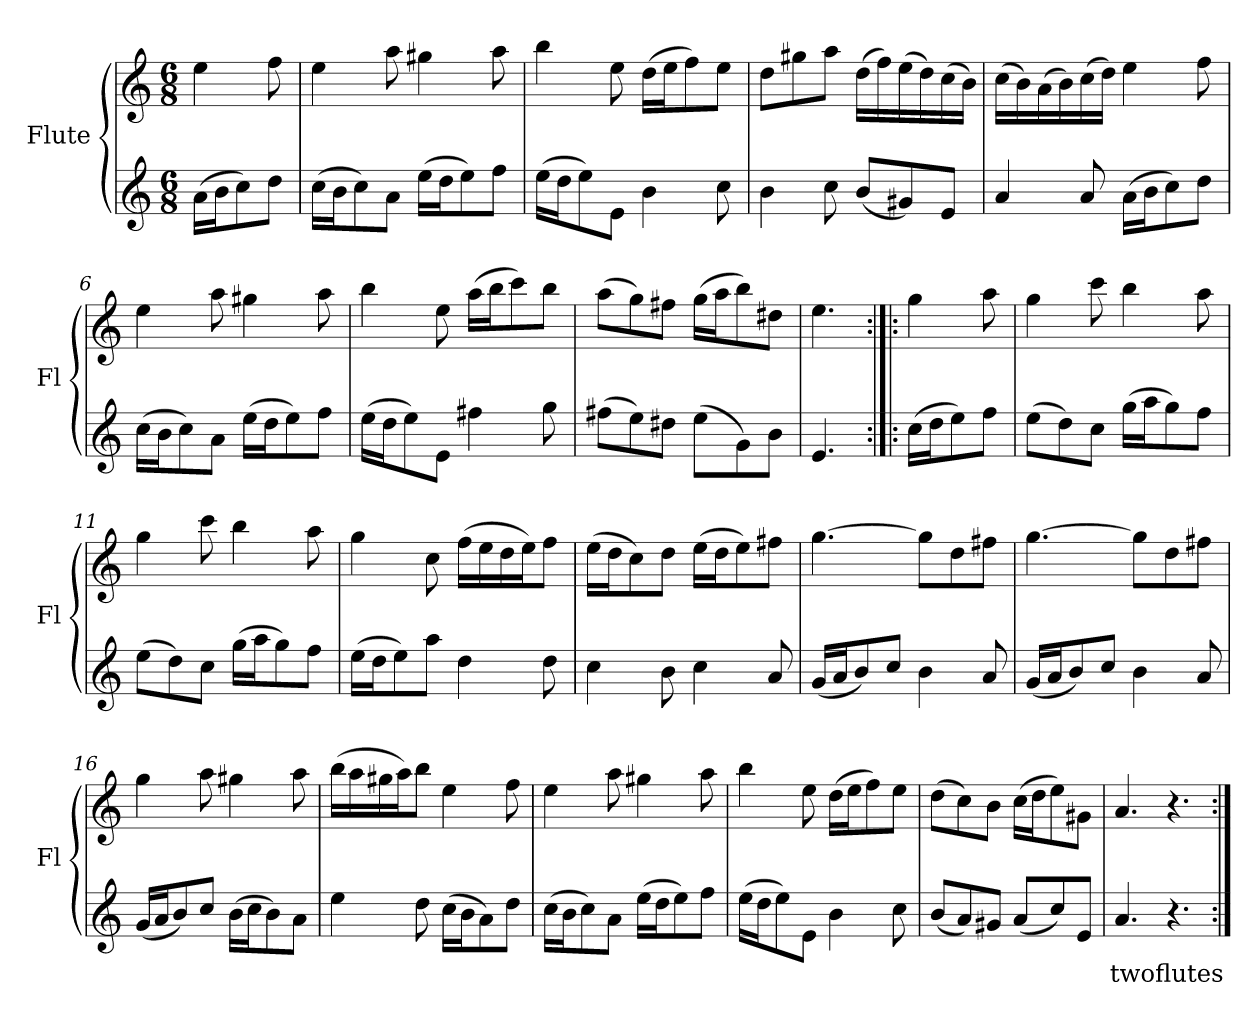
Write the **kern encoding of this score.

**kern	**text	**kern
*part2	*part2	*part1
*staff2	*staff2	*staff1
*I"Flute	*	*I"Flute
*I'Fl	*	*I'Fl
*clefG2	*	*clefG2
*k[]	*	*k[]
*M6/8	*	*M6/8
*MM90	*	*MM90
=1	=1	=1
(16a\LL	.	4ee\
16b\J	.	.
8cc\)	.	.
8dd\J	.	8ff\
=2	=2	=2
(16cc\LL	.	4ee\
16b\J	.	.
8cc\)	.	.
8a\J	.	8aa\
(16ee\LL	.	4gg#X\
16dd\J	.	.
8ee\)	.	.
8ff\J	.	8aa\
=3	=3	=3
(16ee\LL	.	4bb\
16dd\J	.	.
8ee\)	.	.
8e\J	.	8ee\
4b\	.	(16dd\LL
.	.	16ee\J
.	.	8ff\)
8cc\	.	8ee\J
=4	=4	=4
4b\	.	8dd\L
.	.	8gg#X\
8cc\	.	8aa\J
(8b/L	.	(16dd\LL
.	.	16ff\)
8g#X/)	.	(16ee\
.	.	16dd\)
8e/J	.	(16cc\
.	.	16b\JJ)
=5	=5	=5
4a/	.	(16cc\LL
.	.	16b\)
.	.	(16a\
.	.	16b\)
8a/	.	(16cc\
.	.	16dd\JJ)
(16a\LL	.	4ee\
16b\J	.	.
8cc\)	.	.
8dd\J	.	8ff\
!!LO:LB:g=z
=6	=6	=6
(16cc\LL	.	4ee\
16b\J	.	.
8cc\)	.	.
8a\J	.	8aa\
(16ee\LL	.	4gg#X\
16dd\J	.	.
8ee\)	.	.
8ff\J	.	8aa\
=7	=7	=7
(16ee\LL	.	4bb\
16dd\J	.	.
8ee\)	.	.
8e\J	.	8ee\
4ff#X\	.	(16aa\LL
.	.	16bb\J
.	.	8ccc\)
8gg\	.	8bb\J
=8	=8	=8
(8ff#X\L	.	(8aa\L
8ee\)	.	8gg\)
8dd#X\J	.	8ff#X\J
(8ee\L	.	(16gg\LL
.	.	16aa\J
8g\)	.	8bb\)
8b\J	.	8dd#X\J
=9	=9	=9
4.e/	.	4.ee\
=9X1:|!|:	=9X1:|!|:	=9X1:|!|:
(16cc\LL	.	4gg\
16dd\J	.	.
8ee\)	.	.
8ff\J	.	8aa\
=10	=10	=10
(8ee\L	.	4gg\
8dd\)	.	.
8cc\J	.	8ccc\
(16gg\LL	.	4bb\
16aa\J	.	.
8gg\)	.	.
8ff\J	.	8aa\
!!LO:LB:g=z
=11	=11	=11
(8ee\L	.	4gg\
8dd\)	.	.
8cc\J	.	8ccc\
(16gg\LL	.	4bb\
16aa\J	.	.
8gg\)	.	.
8ff\J	.	8aa\
=12	=12	=12
(16ee\LL	.	4gg\
16dd\J	.	.
8ee\)	.	.
8aa\J	.	8cc\
4dd\	.	(16ff\LL
.	.	16ee\
.	.	16dd\
.	.	16ee\J)
8dd\	.	8ff\J
=13	=13	=13
4cc\	.	(16ee\LL
.	.	16dd\J
.	.	8cc\)
8b\	.	8dd\J
4cc\	.	(16ee\LL
.	.	16dd\J
.	.	8ee\)
8a/	.	8ff#X\J
=14	=14	=14
(16g/LL	.	[4.gg\
16a/J	.	.
8b/)	.	.
8cc/J	.	.
4b\	.	8gg\L]
.	.	8dd\
8a/	.	8ff#X\J
=15	=15	=15
(16g/LL	.	[4.gg\
16a/J	.	.
8b/)	.	.
8cc/J	.	.
4b\	.	8gg\L]
.	.	8dd\
8a/	.	8ff#X\J
!!LO:LB:g=z
=16	=16	=16
(16g/LL	.	4gg\
16a/J	.	.
8b/)	.	.
8cc/J	.	8aa\
(16b\LL	.	4gg#X\
16cc\J	.	.
8b\)	.	.
8a\J	.	8aa\
=17	=17	=17
4ee\	.	(16bb\LL
.	.	16aa\
.	.	16gg#X\
.	.	16aa\J)
8dd\	.	8bb\J
(16cc\LL	.	4ee\
16b\J	.	.
8a\)	.	.
8dd\J	.	8ff\
=18	=18	=18
(16cc\LL	.	4ee\
16b\J	.	.
8cc\)	.	.
8a\J	.	8aa\
(16ee\LL	.	4gg#X\
16dd\J	.	.
8ee\)	.	.
8ff\J	.	8aa\
=19	=19	=19
(16ee\LL	.	4bb\
16dd\J	.	.
8ee\)	.	.
8e\J	.	8ee\
4b\	.	(16dd\LL
.	.	16ee\J
.	.	8ff\)
8cc\	.	8ee\J
=20	=20	=20
(8b/L	.	(8dd\L
8a/)	.	8cc\)
8g#X/J	.	8b\J
(8a/L	.	(16cc\LL
.	.	16dd\J
8cc/)	.	8ee\)
8e/J	.	8g#X\J
!!LO:LB:g=z
=21	=21	=21
!	!LO:LY:b	!
4.a/	twoflutes	4.a/
4.r	.	4.r
=:|!	=:|!	=:|!
*-	*-	*-
